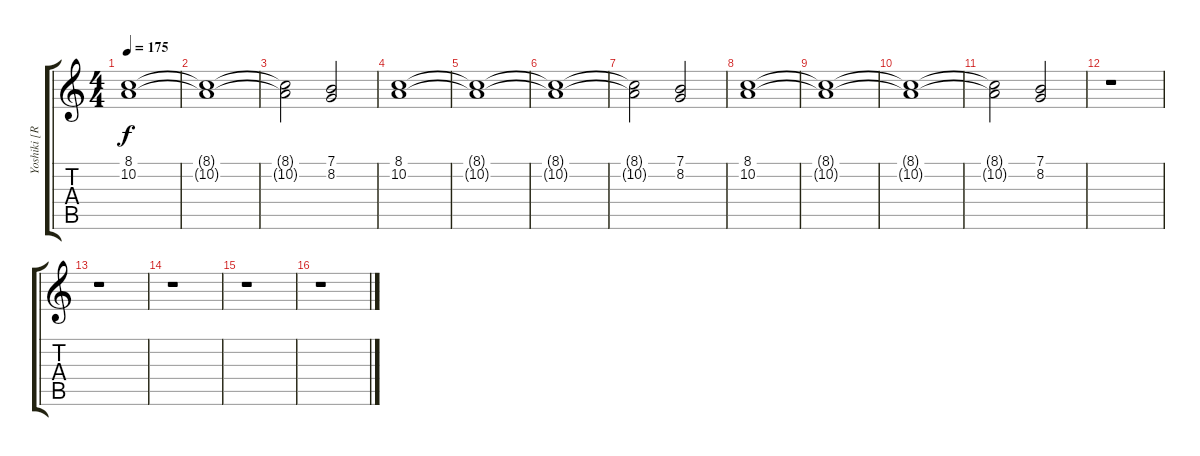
\track ("Yoshiki [R]" "Yoshiki [R") {instrument acousticgrandpiano}
\staff {score tabs}
\tuning (E4 B3 G3 D3 A2 E2) {hide}
\ts (4 4)
\tempo 175
\clef g2
\ks c
(8.1{t} 10.2{t}).1{dy f} |
(8.1{t} 10.2{t}).1 |
(8.1{t} 10.2{t}).2 (7.1 8.2).2 |
(8.1 10.2).1 |
(8.1{t} 10.2{t}).1 |
(8.1{t} 10.2{t}).1 |
(8.1{t} 10.2{t}).2 (7.1 8.2).2 |
(8.1 10.2).1 |
(8.1{t} 10.2{t}).1 |
(8.1{t} 10.2{t}).1 |
(8.1{t} 10.2{t}).2 (7.1 8.2).2 |
r.1 |
r.1 |
r.1 |
r.1 |
r.1
